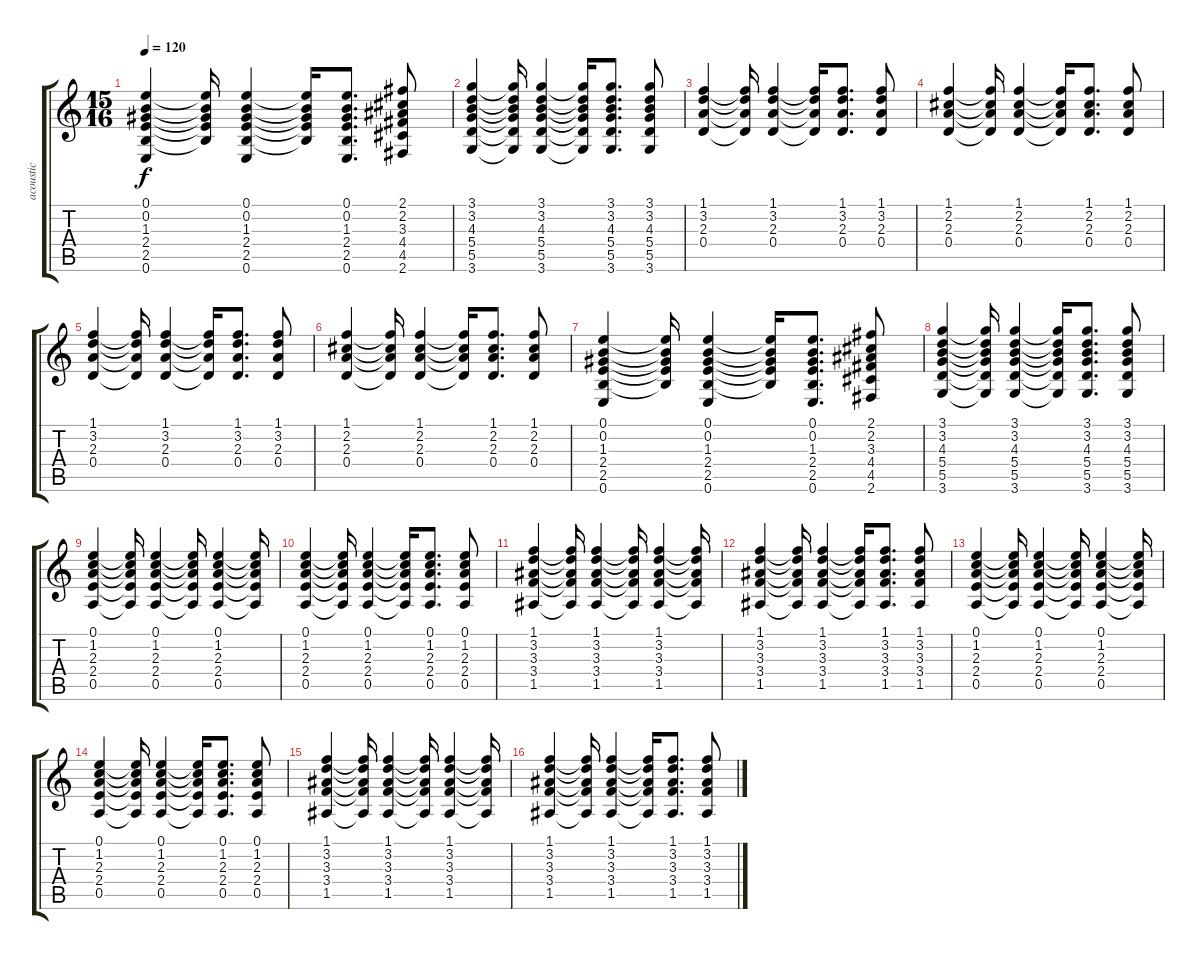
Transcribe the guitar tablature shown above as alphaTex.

\track ("acoustic" "acoustic") {instrument acousticguitarsteel}
\staff {score tabs}
\tuning (E4 B3 G3 D3 A2 E2) {hide}
\ts (15 16)
\tempo 120
\clef g2
\ks c
(0.1 0.2 1.3 2.4 2.5 0.6).4{dy f} (0.1{t} 0.2{t} 1.3{t} 2.4{t} 2.5{t}).16 (0.1 0.2 1.3 2.4 2.5 0.6).4 (0.1{t} 0.2{t} 1.3{t} 2.4{t} 2.5{t}).16 (0.1 0.2 1.3 2.4 2.5 0.6).8{d} (2.1 2.2 3.3 4.4 4.5 2.6).8 |
(3.1 3.2 4.3 5.4 5.5 3.6).4 (3.1{t} 3.2{t} 4.3{t} 5.4{t} 5.5{t} 3.6{t}).16 (3.1 3.2 4.3 5.4 5.5 3.6).4 (3.1{t} 3.2{t} 4.3{t} 5.4{t} 5.5{t} 3.6{t}).16 (3.1 3.2 4.3 5.4 5.5 3.6).8{d} (3.1 3.2 4.3 5.4 5.5 3.6).8 |
(1.1 3.2 2.3 0.4).4 (1.1{t} 3.2{t} 2.3{t} 0.4{t}).16 (1.1 3.2 2.3 0.4).4 (1.1{t} 3.2{t} 2.3{t} 0.4{t}).16 (1.1 3.2 2.3 0.4).8{d} (1.1 3.2 2.3 0.4).8 |
(1.1 2.2 2.3 0.4).4 (1.1{t} 2.2{t} 2.3{t} 0.4{t}).16 (1.1 2.2 2.3 0.4).4 (1.1{t} 2.2{t} 2.3{t} 0.4{t}).16 (1.1 2.2 2.3 0.4).8{d} (1.1 2.2 2.3 0.4).8 |
(1.1 3.2 2.3 0.4).4 (1.1{t} 3.2{t} 2.3{t} 0.4{t}).16 (1.1 3.2 2.3 0.4).4 (1.1{t} 3.2{t} 2.3{t} 0.4{t}).16 (1.1 3.2 2.3 0.4).8{d} (1.1 3.2 2.3 0.4).8 |
(1.1 2.2 2.3 0.4).4 (1.1{t} 2.2{t} 2.3{t} 0.4{t}).16 (1.1 2.2 2.3 0.4).4 (1.1{t} 2.2{t} 2.3{t} 0.4{t}).16 (1.1 2.2 2.3 0.4).8{d} (1.1 2.2 2.3 0.4).8 |
(0.1 0.2 1.3 2.4 2.5 0.6).4 (0.1{t} 0.2{t} 1.3{t} 2.4{t} 2.5{t}).16 (0.1 0.2 1.3 2.4 2.5 0.6).4 (0.1{t} 0.2{t} 1.3{t} 2.4{t} 2.5{t}).16 (0.1 0.2 1.3 2.4 2.5 0.6).8{d} (2.1 2.2 3.3 4.4 4.5 2.6).8 |
(3.1 3.2 4.3 5.4 5.5 3.6).4 (3.1{t} 3.2{t} 4.3{t} 5.4{t} 5.5{t} 3.6{t}).16 (3.1 3.2 4.3 5.4 5.5 3.6).4 (3.1{t} 3.2{t} 4.3{t} 5.4{t} 5.5{t} 3.6{t}).16 (3.1 3.2 4.3 5.4 5.5 3.6).8{d} (3.1 3.2 4.3 5.4 5.5 3.6).8 |
(0.1 1.2 2.3 2.4 0.5).4 (0.1{t} 1.2{t} 2.3{t} 2.4{t} 0.5{t}).16 (0.1 1.2 2.3 2.4 0.5).4 (0.1{t} 1.2{t} 2.3{t} 2.4{t} 0.5{t}).16 (0.1 1.2 2.3 2.4 0.5).4 (0.1{t} 1.2{t} 2.3{t} 2.4{t} 0.5{t}).16 |
(0.1 1.2 2.3 2.4 0.5).4 (0.1{t} 1.2{t} 2.3{t} 2.4{t} 0.5{t}).16 (0.1 1.2 2.3 2.4 0.5).4 (0.1{t} 1.2{t} 2.3{t} 2.4{t} 0.5{t}).16 (0.1 1.2 2.3 2.4 0.5).8{d} (0.1 1.2 2.3 2.4 0.5).8 |
(1.1 3.2 3.3 3.4 1.5).4 (1.1{t} 3.2{t} 3.3{t} 3.4{t} 1.5{t}).16 (1.1 3.2 3.3 3.4 1.5).4 (1.1{t} 3.2{t} 3.3{t} 3.4{t} 1.5{t}).16 (1.1 3.2 3.3 3.4 1.5).4 (1.1{t} 3.2{t} 3.3{t} 3.4{t} 1.5{t}).16 |
(1.1 3.2 3.3 3.4 1.5).4 (1.1{t} 3.2{t} 3.3{t} 3.4{t} 1.5{t}).16 (1.1 3.2 3.3 3.4 1.5).4 (1.1{t} 3.2{t} 3.3{t} 3.4{t} 1.5{t}).16 (1.1 3.2 3.3 3.4 1.5).8{d} (1.1 3.2 3.3 3.4 1.5).8 |
(0.1 1.2 2.3 2.4 0.5).4 (0.1{t} 1.2{t} 2.3{t} 2.4{t} 0.5{t}).16 (0.1 1.2 2.3 2.4 0.5).4 (0.1{t} 1.2{t} 2.3{t} 2.4{t} 0.5{t}).16 (0.1 1.2 2.3 2.4 0.5).4 (0.1{t} 1.2{t} 2.3{t} 2.4{t} 0.5{t}).16 |
(0.1 1.2 2.3 2.4 0.5).4 (0.1{t} 1.2{t} 2.3{t} 2.4{t} 0.5{t}).16 (0.1 1.2 2.3 2.4 0.5).4 (0.1{t} 1.2{t} 2.3{t} 2.4{t} 0.5{t}).16 (0.1 1.2 2.3 2.4 0.5).8{d} (0.1 1.2 2.3 2.4 0.5).8 |
(1.1 3.2 3.3 3.4 1.5).4 (1.1{t} 3.2{t} 3.3{t} 3.4{t} 1.5{t}).16 (1.1 3.2 3.3 3.4 1.5).4 (1.1{t} 3.2{t} 3.3{t} 3.4{t} 1.5{t}).16 (1.1 3.2 3.3 3.4 1.5).4 (1.1{t} 3.2{t} 3.3{t} 3.4{t} 1.5{t}).16 |
(1.1 3.2 3.3 3.4 1.5).4 (1.1{t} 3.2{t} 3.3{t} 3.4{t} 1.5{t}).16 (1.1 3.2 3.3 3.4 1.5).4 (1.1{t} 3.2{t} 3.3{t} 3.4{t} 1.5{t}).16 (1.1 3.2 3.3 3.4 1.5).8{d} (1.1 3.2 3.3 3.4 1.5).8
